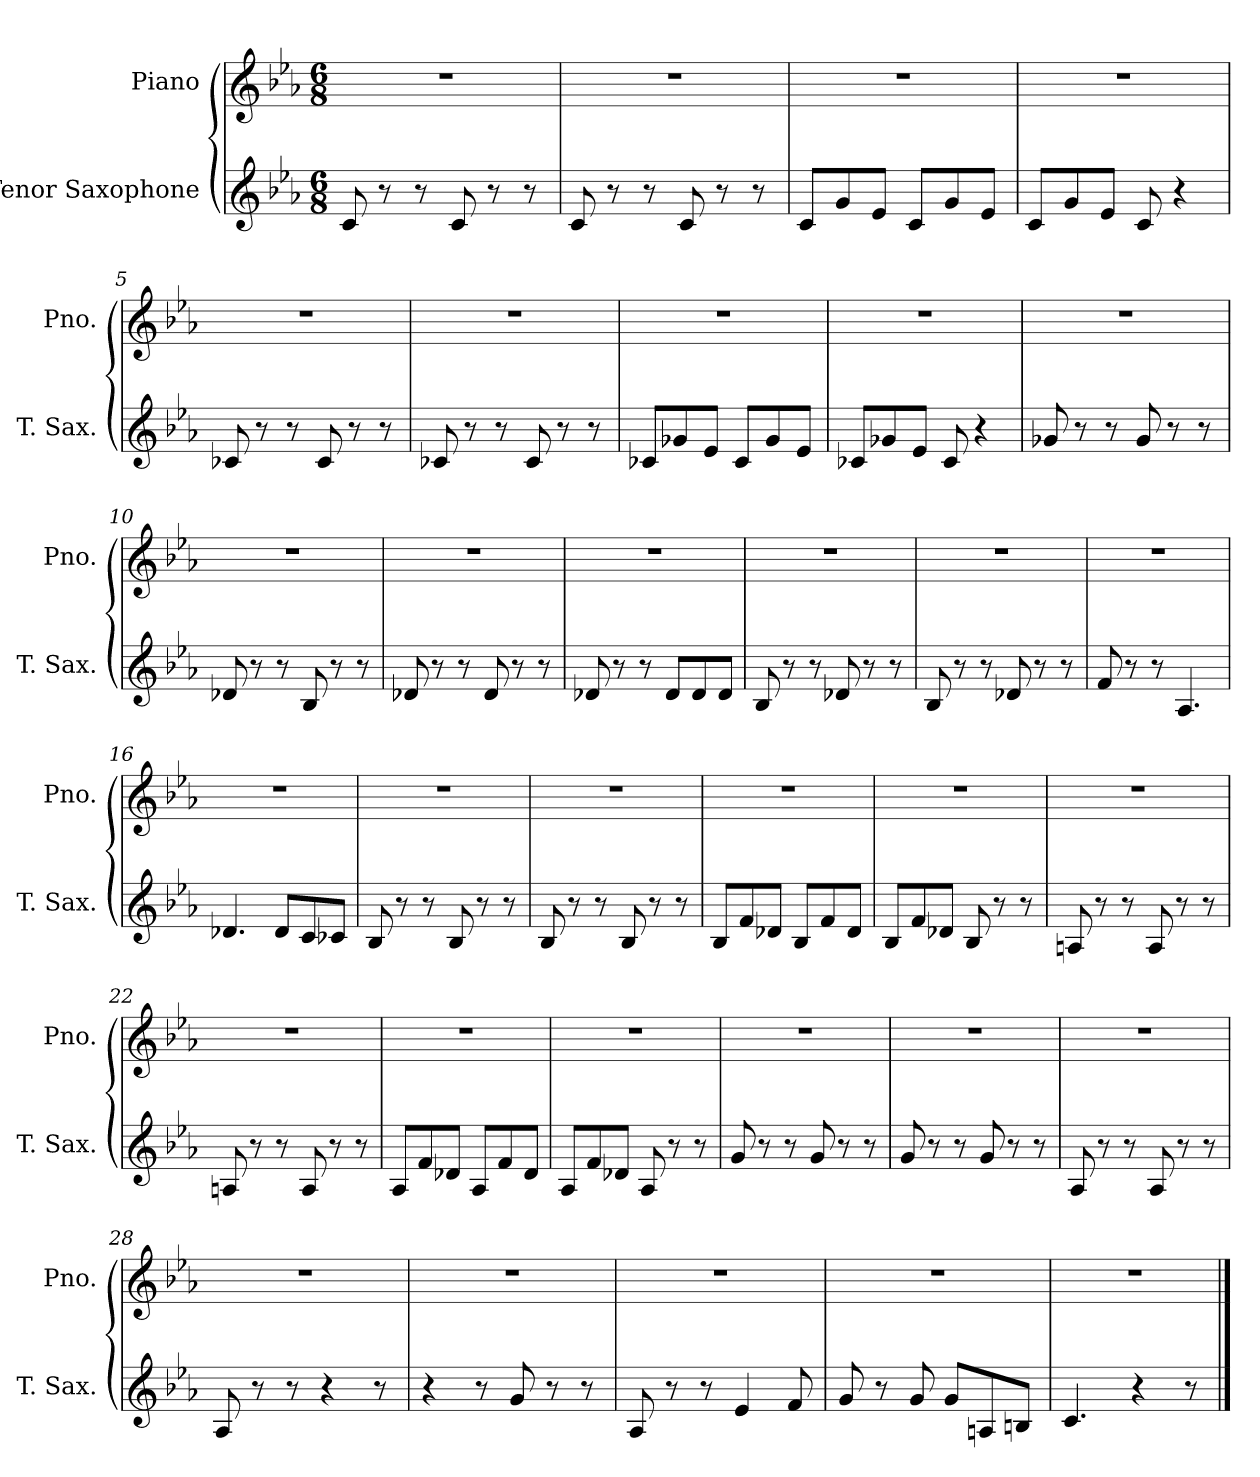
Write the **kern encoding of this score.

**kern	**kern
*part2	*part1
*staff2	*staff1
*I"Tenor Saxophone	*I"Piano
*I'T. Sax.	*I'Pno.
*clefG2	*clefG2
*ITrd8c14	*
*k[b-e-a-]	*k[b-e-a-]
*M6/8	*M6/8
=1	=1
8C/	2.r
8r	.
8r	.
8C/	.
8r	.
8r	.
=2	=2
8C/	2.r
8r	.
8r	.
8C/	.
8r	.
8r	.
=3	=3
8C/L	2.r
8G/	.
8E-/J	.
8C/L	.
8G/	.
8E-/J	.
=4	=4
8C/L	2.r
8G/	.
8E-/J	.
8C/	.
4r	.
=5	=5
8C-X/	2.r
8r	.
8r	.
8C-/	.
8r	.
8r	.
!!LO:LB:g=z
=6	=6
8C-X/	2.r
8r	.
8r	.
8C-/	.
8r	.
8r	.
=7	=7
8C-X/L	2.r
8G-X/	.
8E-/J	.
8C-/L	.
8G-/	.
8E-/J	.
=8	=8
8C-X/L	2.r
8G-X/	.
8E-/J	.
8C-/	.
4r	.
=9	=9
8G-X/	2.r
8r	.
8r	.
8G-/	.
8r	.
8r	.
=10	=10
8D-X/	2.r
8r	.
8r	.
8BB-/	.
8r	.
8r	.
=11	=11
8D-X/	2.r
8r	.
8r	.
8D-/	.
8r	.
8r	.
!!LO:LB:g=z
=12	=12
8D-X/	2.r
8r	.
8r	.
8D-/L	.
8D-/	.
8D-/J	.
=13	=13
8BB-/	2.r
8r	.
8r	.
8D-X/	.
8r	.
8r	.
=14	=14
8BB-/	2.r
8r	.
8r	.
8D-X/	.
8r	.
8r	.
=15	=15
8F/	2.r
8r	.
8r	.
4.AA-/	.
=16	=16
4.D-X/	2.r
8D-/L	.
8C/	.
8C-X/J	.
=17	=17
8BB-/	2.r
8r	.
8r	.
8BB-/	.
8r	.
8r	.
!!LO:LB:g=z
=18	=18
8BB-/	2.r
8r	.
8r	.
8BB-/	.
8r	.
8r	.
=19	=19
8BB-/L	2.r
8F/	.
8D-X/J	.
8BB-/L	.
8F/	.
8D-/J	.
=20	=20
8BB-/L	2.r
8F/	.
8D-X/J	.
8BB-/	.
8r	.
8r	.
=21	=21
8AAn/	2.r
8r	.
8r	.
8AA/	.
8r	.
8r	.
=22	=22
8AAn/	2.r
8r	.
8r	.
8AA/	.
8r	.
8r	.
=23	=23
8AA-/L	2.r
8F/	.
8D-X/J	.
8AA-/L	.
8F/	.
8D-/J	.
!!LO:LB:g=z
=24	=24
8AA-/L	2.r
8F/	.
8D-X/J	.
8AA-/	.
8r	.
8r	.
=25	=25
8G/	2.r
8r	.
8r	.
8G/	.
8r	.
8r	.
=26	=26
8G/	2.r
8r	.
8r	.
8G/	.
8r	.
8r	.
=27	=27
8AA-/	2.r
8r	.
8r	.
8AA-/	.
8r	.
8r	.
=28	=28
8AA-/	2.r
8r	.
8r	.
4r	.
8r	.
=29	=29
4r	2.r
8r	.
8G/	.
8r	.
8r	.
!!LO:LB:g=z
=30	=30
8AA-/	2.r
8r	.
8r	.
4E-/	.
8F/	.
=31	=31
8G/	2.r
8r	.
8G/	.
8G/L	.
8AAn/	.
8BBn/J	.
=32	=32
4.C/	2.r
4r	.
8r	.
==	==
*-	*-
